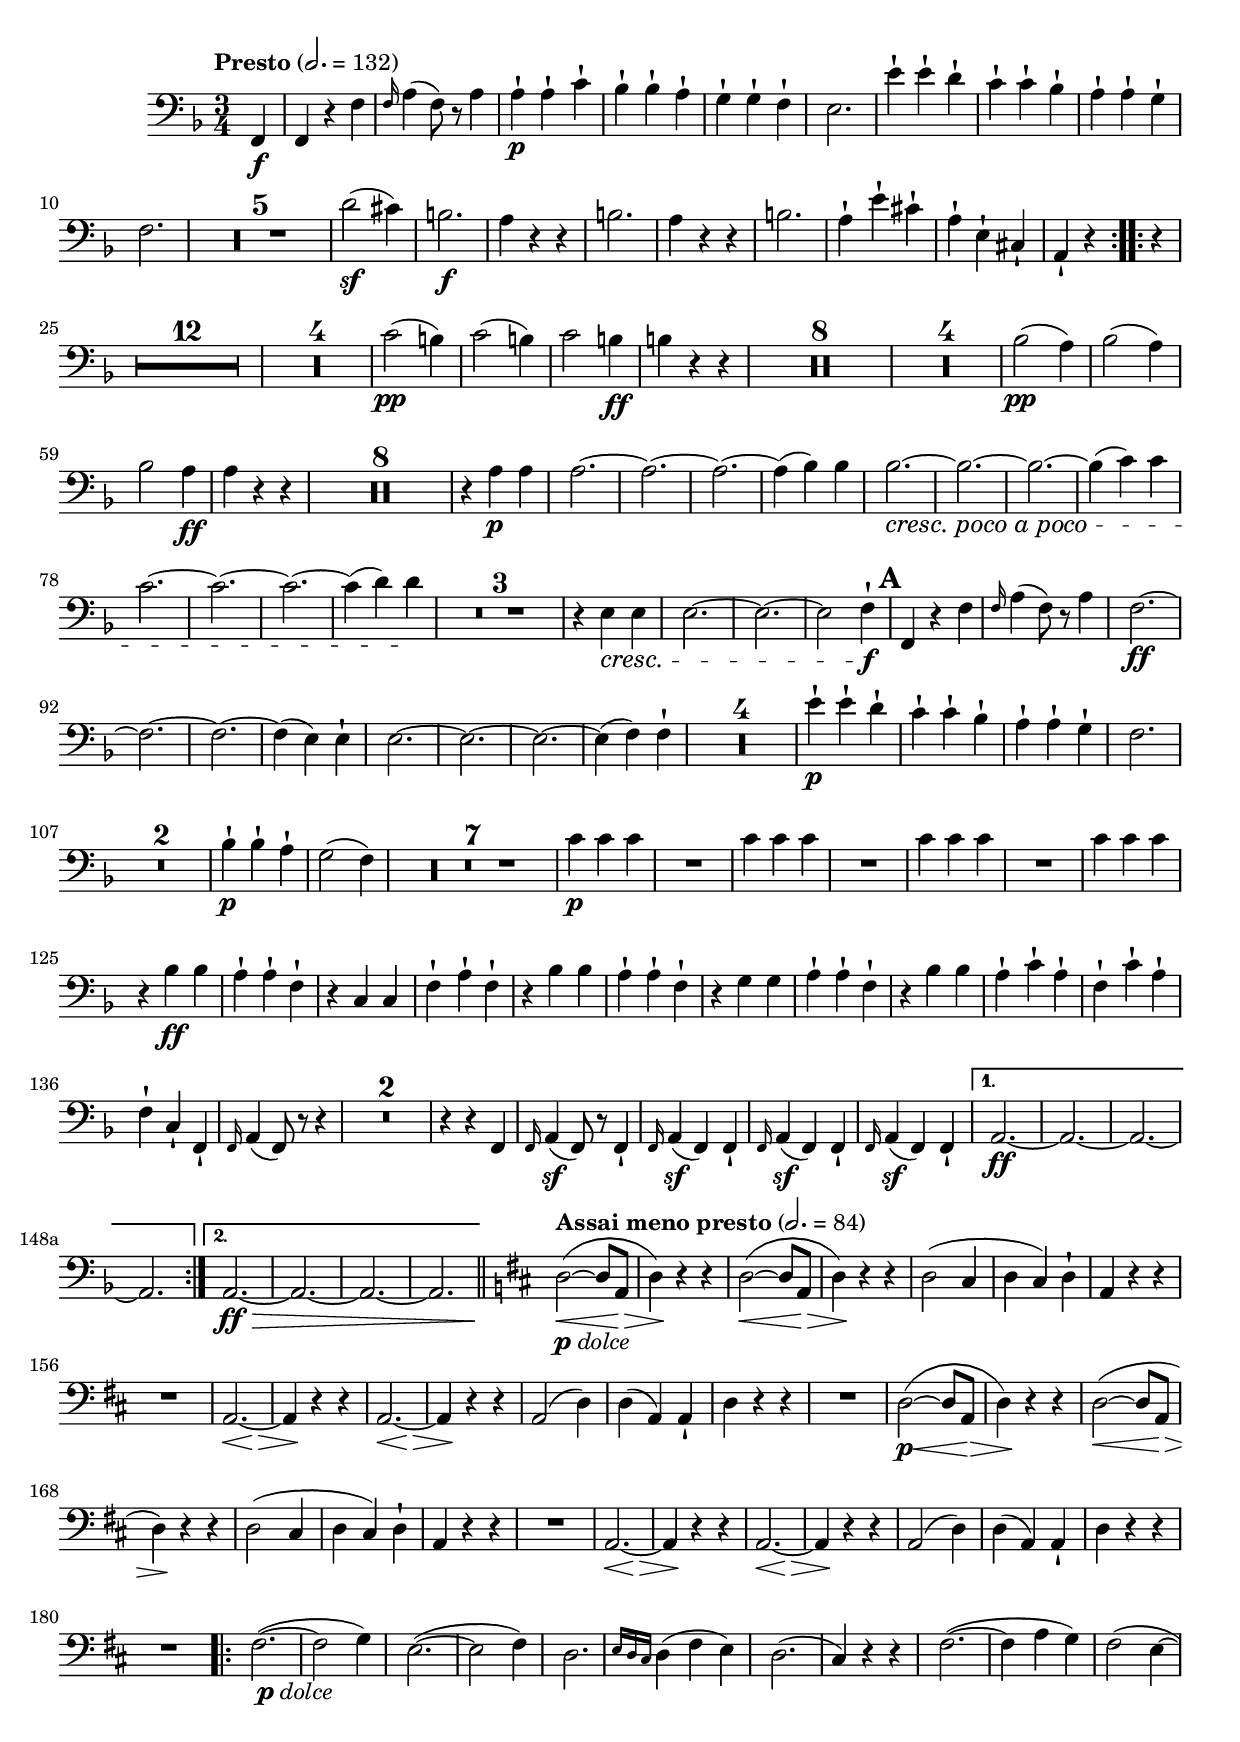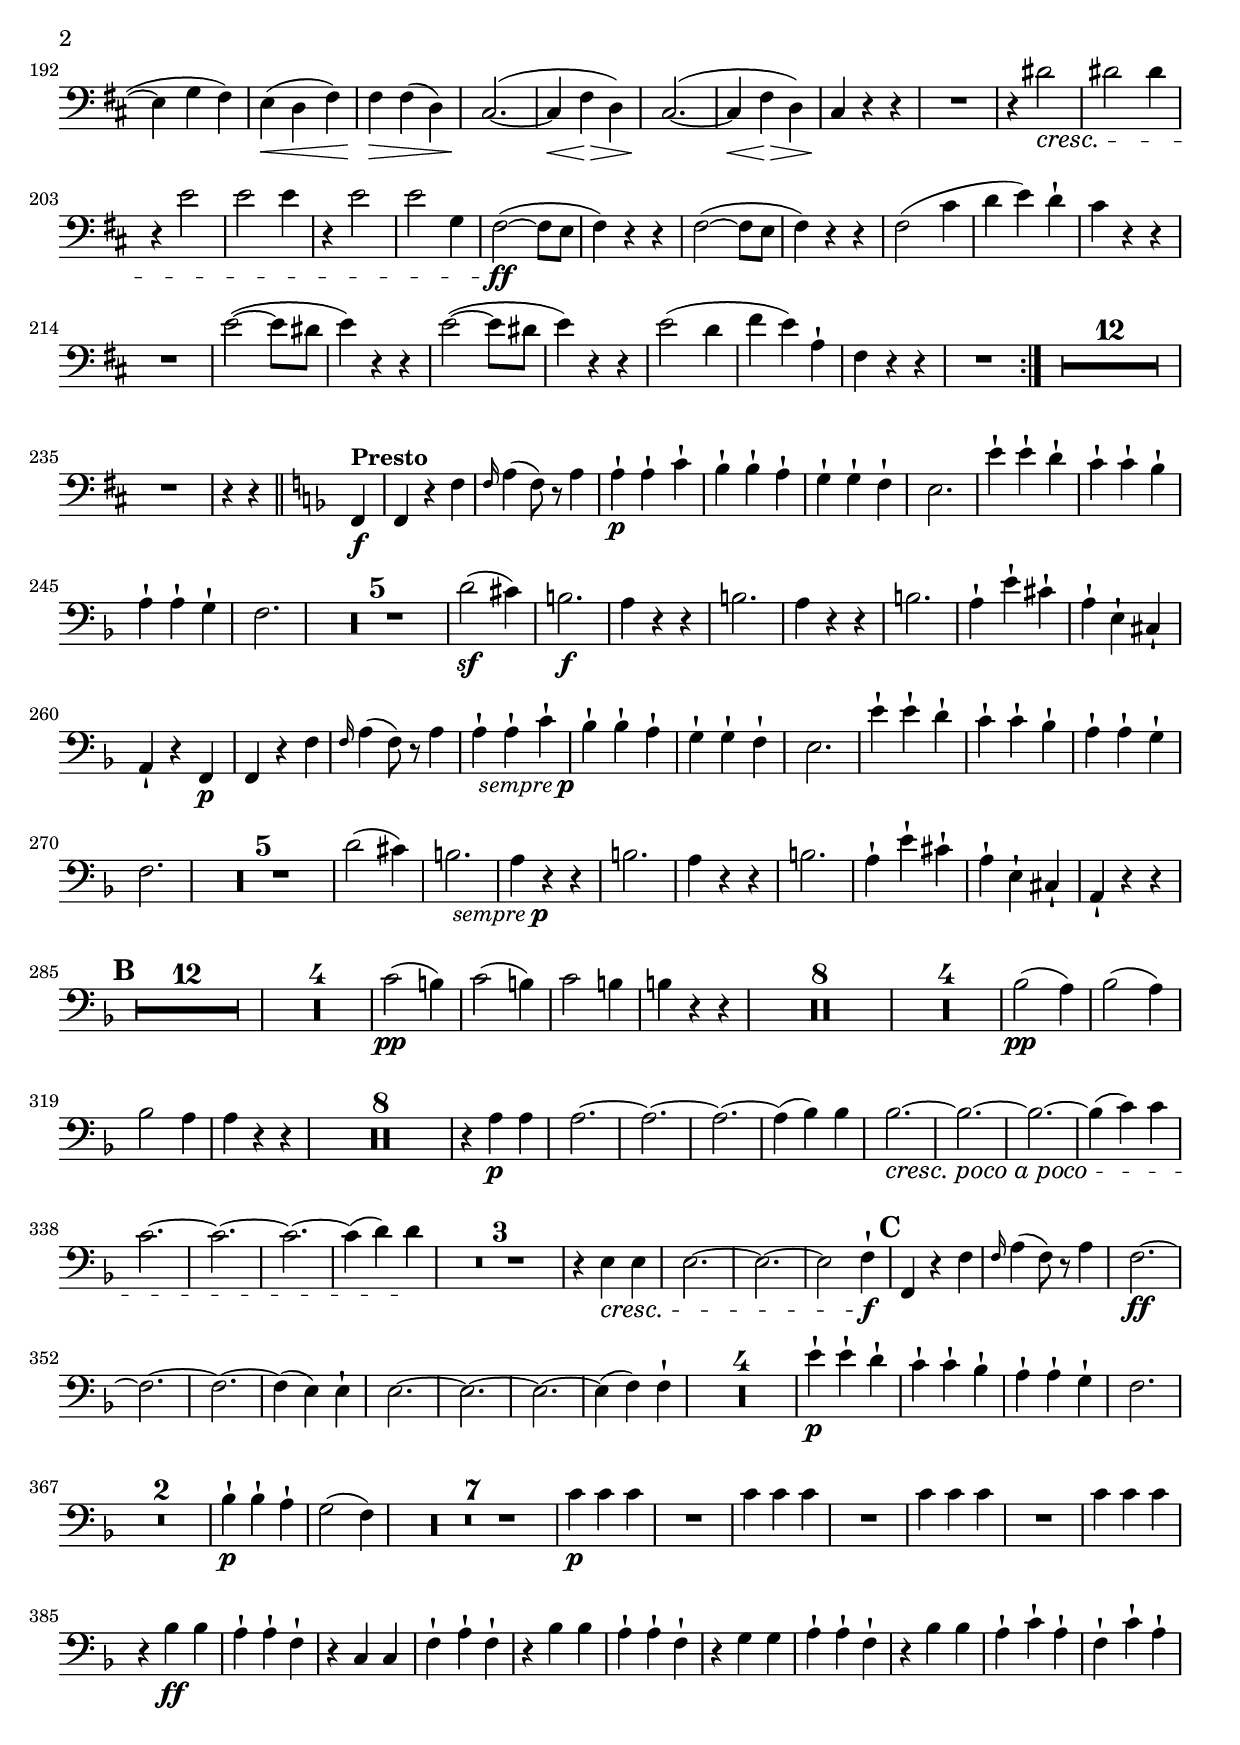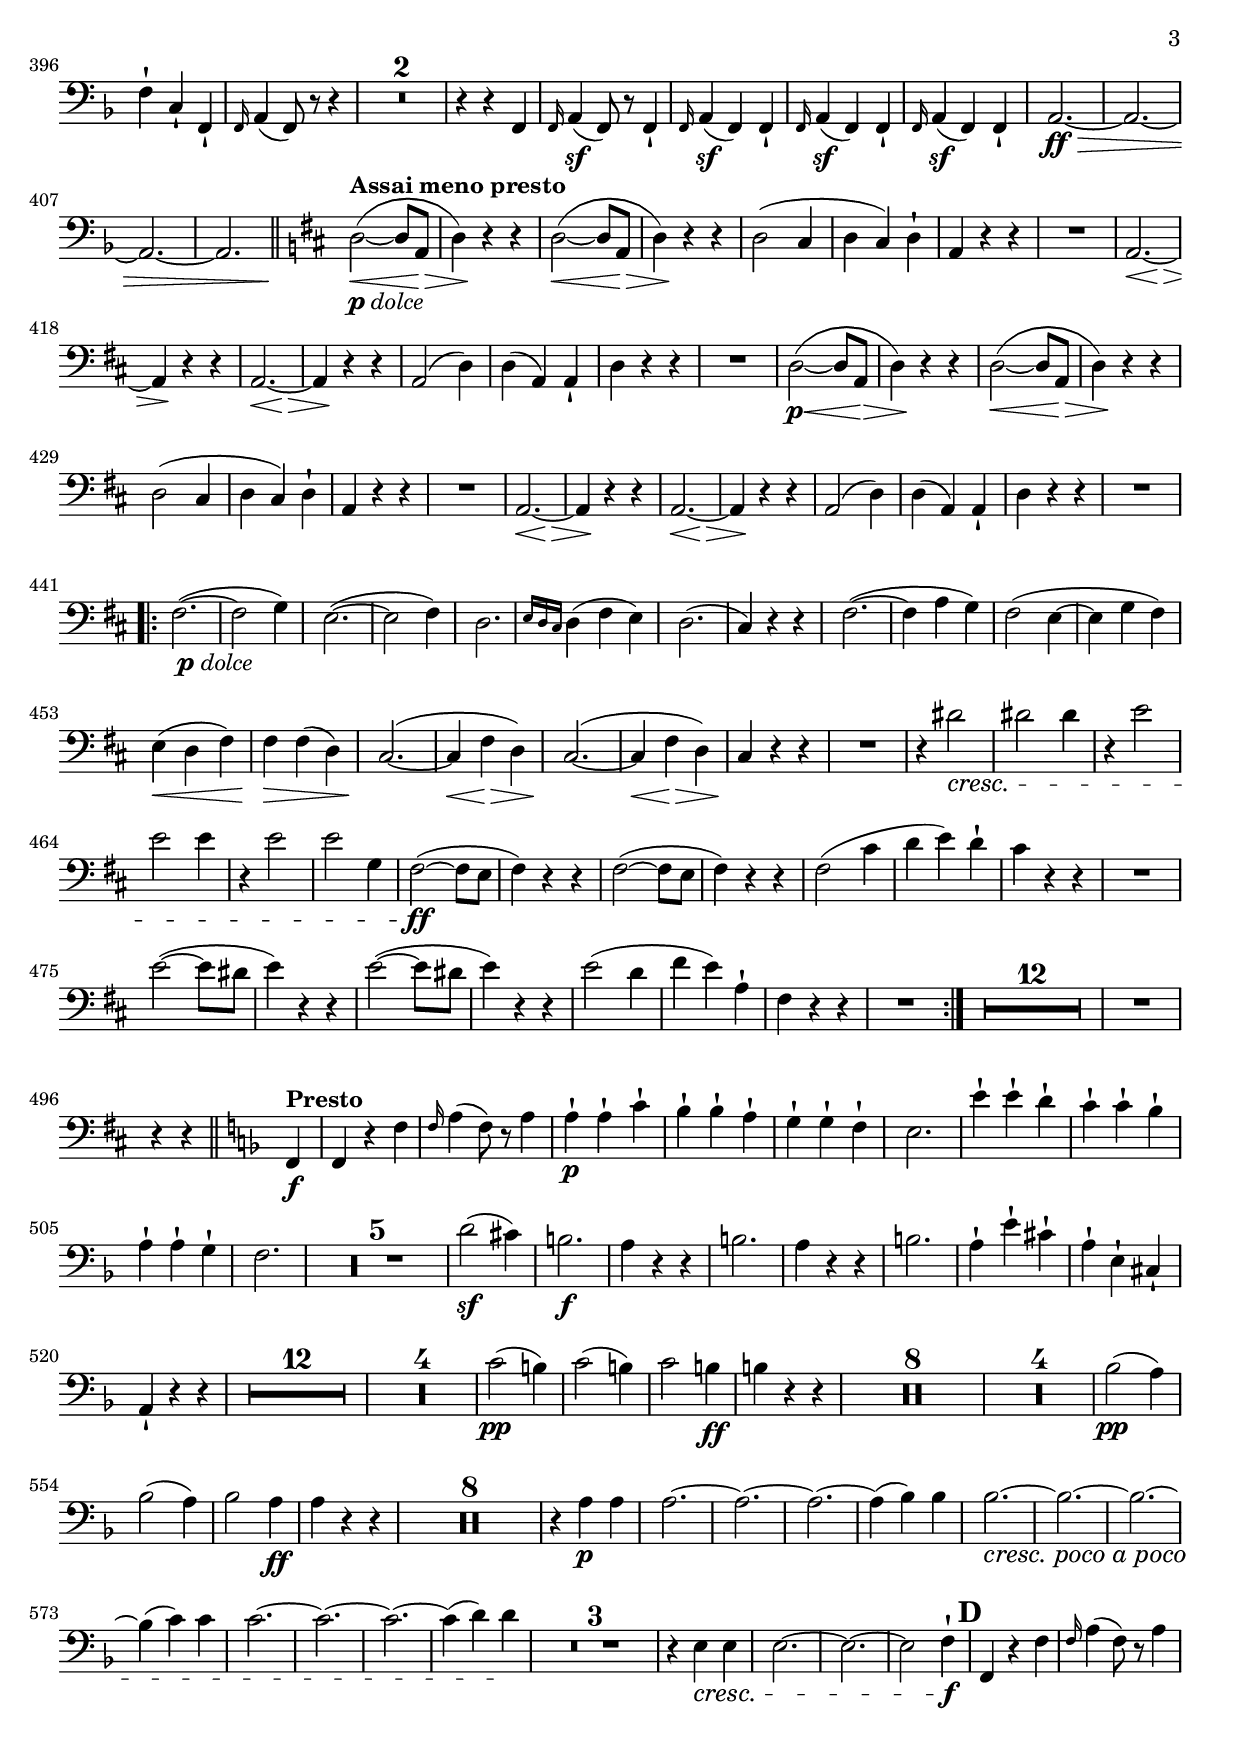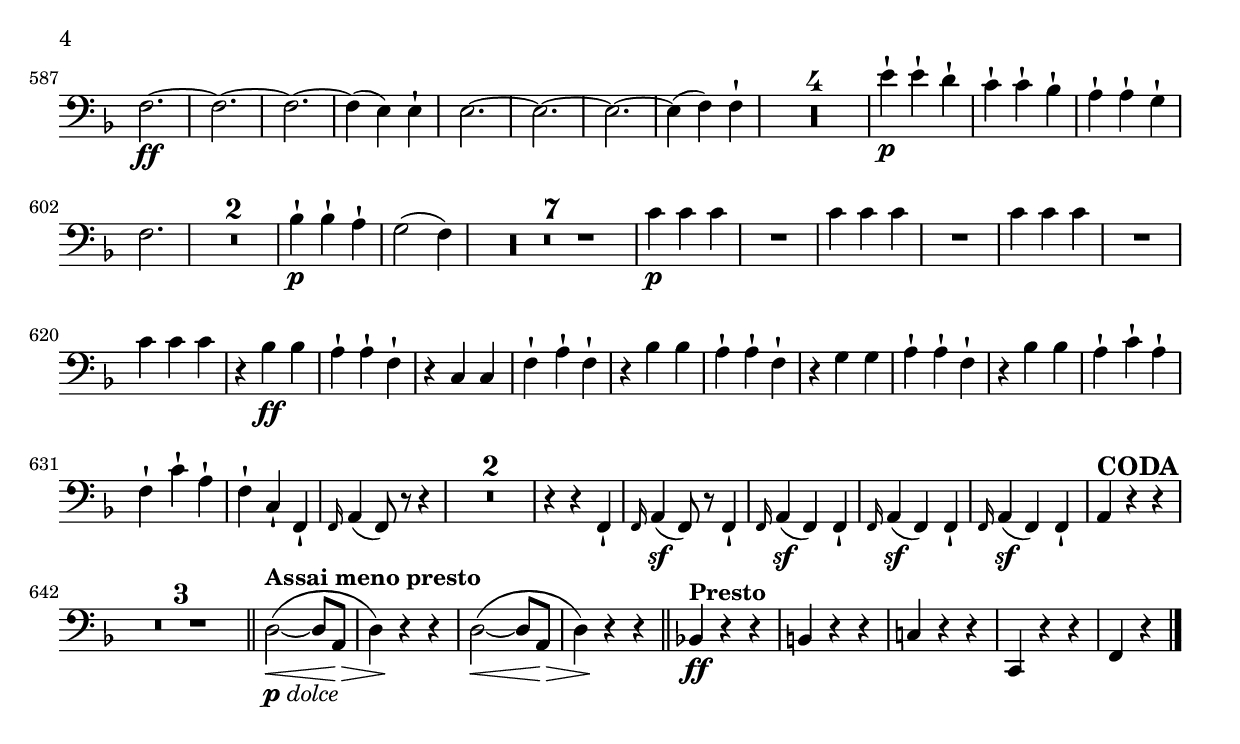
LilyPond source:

\version "2.24.3"

\version "2.24.3"

\include "../definitions.ly"

voicebeethovenHxmouvementDxbassonCxmd = \absolute {
	\include "../parametres.ly"
	\clef bass \time 3/4 \key f \major \tempo "Presto" 2.=132
	\repeat volta 2 {
		\partial 4 f,4 \f |
		f,4 r4 f4 |
		\grace{f16} a4( f8) r8 a4 |
		a4-! \p a4-! c'4-! |
		bes4-! bes4-! a4-! |
		g4-! g4-! f4-! |
		e2. |
		e'4-! e'4-! d'4-! |
		c'4-! c'4-! bes4-! |
		a4-! a4-! g4-! |
		f2. |
		R2.*5 |
		d'2( \sf cis'4) |
		b2. \f |
		a4 r4 r4 |
		b2. |
		a4 r4 r4 |
		b2. |
		a4-! e'4-! cis'4-! |
		a4-! e4-! cis4-! |
		a,4-! r4
	} \repeat volta 2 {
		r4 |
		R2.*12 |
		R2.*4 |
		c'2( \pp b4) |
		c'2( b4) |
		c'2 b4 \ff |
		b4 r4 r4 |
		R2.*8 |
		R2.*4 |
		bes2( \pp a4) |
		bes2( a4) |
		bes2 a4 \ff |
		a4 r4 r4 |
		R2.*8 |
		r4 a4 \p a4 |
		a2.~ |
		a2.~ |
		a2.~ |
		a4( bes4) bes4 |
		bes2.~ \crescpoco |
		bes2.~ |
		bes2.~ |
		bes4( c'4) c'4 |
		c'2.~ |
		c'2.~ |
		c'2.~ |
		c'4( d'4) d'4 \! |
		R2.*3 |
		r4 e4 \cresc e4 |
		e2.~ |
		e2.~ |
		e2 f4-! \f |
		\mark\default \barNumberCheck 89
		f,4 r4 f4 |
		\grace{f16} a4( f8) r8 a4 |
		f2.~ \ff |
		f2.~ |
		f2.~ |
		f4( e4) e4-! |
		e2.~ |
		e2.~ |
		e2.~ |
		e4( f4) f4-! |
		R2.*4 |
		e'4-! \p e'4-! d'4-! |
		c'4-! c'4-! bes4-! |
		a4-! a4-! g4-! |
		f2. |
		R2.*2 |
		bes4-! \p bes4-! a4-! |
		g2( f4) |
		R2.*7 |
		c'4 \p c'4 c'4 |
		R2. |
		c'4 c'4 c'4 |
		R2. |
		c'4 c'4 c'4 |
		R2. |
		c'4 c'4 c'4 |
		r4 bes4 \ff bes4 |
		a4-! a4-! f4-! |
		r4 c4 c4 |
		f4-! a4-! f4-! |
		r4 bes4 bes4 |
		a4-! a4-! f4-! |
		r4 g4 g4 |
		a4-! a4-! f4-! |
		r4 bes4 bes4 |
		a4-! c'4-! a4-! |
		f4-! c'4-! a4-! |
		f4-! c4-! f,4-! |
		\grace{f,16} a,4( f,8) r8 r4 |
		R2.*2 |
		r4 r4 f,4 |
		\grace{f,16} a,4( \sf f,8) r8 f,4-! |
		\grace{f,16} a,4( \sf f,4) f,4-! |
		\grace{f,16} a,4( \sf f,4) f,4-! |
		\grace{f,16} a,4( \sf f,4) f,4-! |
		\alternative{
			{
				a,2.~ \ff |
				a,2.~ |
				a,2.~ |
				a,2. |
			}{
				a,2.~ \ff \> |
				a,2.~ |
				a,2.~ |
				a,2. |
			}
		}
	} \section
	\key d \major \tempo "Assai meno presto" 2.=84
	d2(~ _\markup{\dynamic "p" \italic "dolce"} \< d8 a,8 \> |
	\after 8 \! d4) r4 r4 |
	d2(~ \< d8 a,8 \> |
	\after 8 \!d4) r4 r4 |
	d2( cis4 |
	d4 cis4) d4-! |
	a,4 r4 r4 |
	R2. |
	<>\< \after 2 \> a,2.~ |
	\after 8 \! a,4 r4 r4 |
	<>\< \after 2 \> a,2.~ |
	\after 8 \! a,4 r4 r4 |
	a,2( d4) |
	d4( a,4) a,4-! |
	d4 r4 r4 |
	R2. |
	\once\override Hairpin.bound-padding = #0.1 % p< moins moche.
	d2(~ \p \< d8 a,8 \> |
	\after 8 \! d4) r4 r4 |
	d2(~ \< d8 a,8 \> |
	\after 8 \! d4) r4 r4 |
	d2( cis4 |
	d4 cis4) d4-! |
	a,4 r4 r4 |
	R2. |
	<>\< \after 2 \> a,2.~ |
	\after 8 \! a,4 r4 r4 |
	<>\< \after 2 \> a,2.~ |
	\after 8 \! a,4 r4 r4 |
	a,2( d4) |
	d4( a,4) a,4-! |
	d4 r4 r4 |
	R2. |
	\repeat volta 2 {
		fis2.(~ \pdolce |
		fis2 g4) |
		e2.(~ |
		e2 fis4) |
		d2. |
		\grace{e16 d cis} d4( fis4 e4) |
		d2.( |
		cis4) r4 r4 |
		fis2.(~ |
		fis4 a4 g4) |
		fis2( e4~ |
		e4 g4 fis4) |
		e4( \< d4 fis4) |
		fis4 \> fis4( d4) |
		cis2.(~ \! |
		cis4 \< fis4 \> d4) |
		cis2.(~ \!  |
		cis4 \< fis4 \> d4) |
		cis4 \! r4 r4 |
		R2. |
		r4 dis'2 \cresc |
		dis'2 dis'4 |
		r4 e'2 |
		e'2 e'4 |
		r4 e'2 |
		e'2 g4 |
		fis2(~ \ff fis8 e8 |
		fis4) r4 r4 |
		fis2(~ fis8 e8 |
		fis4) r4 r4 |
		fis2( cis'4 |
		d'4 e'4) d'4-! |
		cis'4 r4 r4 |
		R2. |
		e'2(~ e'8 dis'8 |
		e'4) r4 r4 |
		e'2(~ e'8 dis'8 |
		e'4) r4 r4 |
		e'2( d'4 |
		fis'4 e'4) a4-! |
		fis4 r4 r4 |
		R2. |
	}
	R2.*12 |
	R2. |
	r4 r4 \section
	\key f \major \tempo "Presto"
	f,4 \f |
	f,4 r4 f4 |
	\grace{f16} a4( f8) r8 a4 |
	a4-! \p a4-! c'4-! |
	bes4-! bes4-! a4-! |
	g4-! g4-! f4-! |
	e2. |
	e'4-! e'4-! d'4-! |
	c'4-! c'4-! bes4-! |
	a4-! a4-! g4-! |
	f2. |
	R2.*5 |
	d'2( \sf cis'4) |
	b2. \f |
	a4 r4 r4 |
	b2. |
	a4 r4 r4 |
	b2. |
	a4-! e'4-! cis'4-! |
	a4-! e4-! cis4-! |
	a,4-! r4 f,4 \p |
	f,4 r4 f4 |
	\grace{f16} a4( f8) r8 a4 |
	a4-! \semprep a4-! c'4-! |
	bes4-! bes4-! a4-! |
	g4-! g4-! f4-! |
	e2. |
	e'4-! e'4-! d'4-! |
	c'4-! c'4-! bes4-! |
	a4-! a4-! g4-! |
	f2. |
	R2.*5 |
	d'2( cis'4) |
	b2. \semprep |
	a4 r4 r4 |
	b2. |
	a4 r4 r4 |
	b2. |
	a4-! e'4-! cis'4-! |
	a4-! e4-! cis4-! |
	a,4-! r4 r4 |
	\mark\default \barNumberCheck 285
	R2.*12 |
	R2.*4 |
	c'2( \pp b4) |
	c'2( b4) |
	c'2 b4 |
	b4 r4 r4 |
	R2.*8 |
	R2.*4 |
	bes2( \pp a4) |
	bes2( a4) |
	bes2 a4 |
	a4 r4 r4 |
	R2.*8 |
	r4 a4 \p a4 |
	a2.~ |
	a2.~ |
	a2.~ |
	a4( bes4) bes4 |
	bes2.~ \crescpoco |
	bes2.~ |
	bes2.~ |
	bes4( c'4) c'4 |
	c'2.~ |
	c'2.~ |
	c'2.~ |
	c'4( d'4) d'4 \! |
	R2.*3 |
	r4 e4 \cresc e4 |
	e2.~ |
	e2.~ |
	e2 f4-! \f | % pas de -! dans le manuscrit, mais c'est un copiste
	\mark\default \barNumberCheck 349
	f,4 r4 f4 |
	\grace{f16} a4( f8) r8 a4 |
	f2.~ \ff |
	f2.~ |
	f2.~ |
	f4( e4) e4-! |
	e2.~ |
	e2.~ |
	e2.~ |
	e4( f4) f4-! |
	R2.*4 |
	e'4-! \p e'4-! d'4-! |
	c'4-! c'4-! bes4-! |
	a4-! a4-! g4-! |
	f2. |
	R2.*2 |
	bes4-! \p bes4-! a4-! |
	g2( f4) |
	R2.*7 |
	c'4 \p c'4 c'4 |
	R2. |
	c'4 c'4 c'4 |
	R2. |
	c'4 c'4 c'4 |
	R2. |
	c'4 c'4 c'4 |
	r4 bes4 \ff bes4 |
	a4-! a4-! f4-! |
	r4 c4 c4 |
	f4-! a4-! f4-! |
	r4 bes4 bes4 |
	a4-! a4-! f4-! |
	r4 g4 g4 |
	a4-! a4-! f4-! |
	r4 bes4 bes4 |
	a4-! c'4-! a4-! |
	f4-! c'4-! a4-! |
	f4-! c4-! f,4-! |
	\grace{f,16} a,4( f,8) r8 r4 |
	R2.*2 |
	r4 r4 f,4 |
	\grace{f,16} a,4( \sf f,8) r8 f,4-! |
	\grace{f,16} a,4( \sf f,4) f,4-! |
	\grace{f,16} a,4( \sf f,4) f,4-! |
	\grace{f,16} a,4( \sf f,4) f,4-! |
	a,2.~ \ff \> |
	a,2.~ |
	a,2.~ |
	a,2. | \section
	\key d \major \tempo "Assai meno presto"
	d2(~ _\markup{\dynamic "p" \italic "dolce"} \< d8 a,8 \> |
	\after 8 \! d4) r4 r4 |
	d2(~ \< d8 a,8 \> |
	\after 8 \! d4) r4 r4 |
	d2( cis4 |
	d4 cis4) d4-! |
	a,4 r4 r4 |
	R2. |
	<>\< \after 2 \> a,2.~ |
	\after 8 \! a,4 r4 r4 |
	<>\< \after 2 \> a,2.~ |
	\after 8 \! a,4 r4 r4 |
	a,2( d4) |
	d4( a,4) a,4-! |
	d4 r4 r4 |
	R2. |
	\once\override Hairpin.bound-padding = #0.1 % p< moins moche.
	d2(~ \p \< d8 a,8 \> |
	\after 8 \! d4) r4 r4 |
	d2(~ \< d8 a,8 \> |
	\after 8 \! d4) r4 r4 |
	d2( cis4 |
	d4 cis4) d4-! |
	a,4 r4 r4 |
	R2. |
	<>\< \after 2 \> a,2.~ |
	\after 8 \! a,4 r4 r4 |
	<>\< \after 2 \> a,2.~ |
	\after 8 \! a,4 r4 r4 |
	a,2( d4) |
	d4( a,4) a,4-! |
	d4 r4 r4 |
	R2. |
	\repeat volta 2 {
		fis2.(~ \pdolce |
		fis2 g4) |
		e2.(~ |
		e2 fis4) |
		d2. |
		\grace{e16 d cis} d4( fis4 e4) |
		d2.( |
		cis4) r4 r4 |
		fis2.(~ |
		fis4 a4 g4) |
		fis2( e4~ |
		e4 g4 fis4) |
		e4( \< d4 fis4) |
		fis4 \> fis4( d4) |
		cis2.(~ \! |
		cis4 \< fis4 \> d4) |
		cis2.(~ \! |
		cis4 \< fis4 \> d4) |
		cis4 \! r4 r4 |
		R2. |
		r4 dis'2 \cresc |
		dis'2 dis'4 |
		r4 e'2 |
		e'2 e'4 |
		r4 e'2 |
		e'2 g4 |
		fis2(~ \ff fis8 e8 |
		fis4) r4 r4 |
		fis2(~ fis8 e8 |
		fis4) r4 r4 |
		fis2( cis'4 |
		d'4 e'4) d'4-! |
		cis'4 r4 r4 |
		R2. |
		e'2(~ e'8 dis'8 |
		e'4) r4 r4 |
		e'2(~ e'8 dis'8 |
		e'4) r4 r4 |
		e'2( d'4 |
		fis'4 e'4) a4-! |
		fis4 r4 r4 |
		R2. |
	}
	R2.*12 |
	R2. |
	r4 r4 \section
	\key f \major \tempo "Presto"
	f,4 \f |
	f,4 r4 f4 |
	\grace{f16} a4( f8) r8 a4 |
	a4-! \p a4-! c'4-! |
	bes4-! bes4-! a4-! |
	g4-! g4-! f4-! |
	e2. |
	e'4-! e'4-! d'4-! |
	c'4-! c'4-! bes4-! |
	a4-! a4-! g4-! |
	f2. |
	R2.*5 |
	d'2( \sf cis'4) |
	b2. \f |
	a4 r4 r4 |
	b2. |
	a4 r4 r4 |
	b2. |
	a4-! e'4-! cis'4-! |
	a4-! e4-! cis4-! |
	a,4-! r4 r4 |
	R2.*12 |
	R2.*4 |
	c'2( \pp b4) |
	c'2( b4) |
	c'2 b4 \ff |
	b4 r4 r4 |
	R2.*8 |
	R2.*4 |
	bes2( \pp a4) |
	bes2( a4) |
	bes2 a4 \ff |
	a4 r4 r4 |
	R2.*8 |
	r4 a4 \p a4 |
	a2.~ |
	a2.~ |
	a2.~ |
	a4( bes4) bes4 |
	bes2.~ \crescpoco |
	bes2.~ |
	bes2.~ |
	bes4( c'4) c'4 |
	c'2.~ |
	c'2.~ |
	c'2.~ |
	c'4( d'4) d'4 \! |
	R2.*3 |
	r4 e4 \cresc e4 |
	e2.~ |
	e2.~ |
	e2 f4-! \f |
	\mark\default \barNumberCheck 585
	f,4 r4 f4 |
	\grace{f16} a4( f8) r8 a4 |
	f2.~ \ff |
	f2.~ |
	f2.~ |
	f4( e4) e4-! |
	e2.~ |
	e2.~ |
	e2.~ |
	e4( f4) f4-! |
	R2.*4 |
	e'4-! \p e'4-! d'4-! |
	c'4-! c'4-! bes4-! |
	a4-! a4-! g4-! |
	f2. |
	R2.*2 |
	bes4-! \p bes4-! a4-! |
	g2( f4) |
	R2.*7 |
	c'4 \p c'4 c'4 |
	R2. |
	c'4 c'4 c'4 |
	R2. |
	c'4 c'4 c'4 |
	R2. |
	c'4 c'4 c'4 |
	r4 bes4 \ff bes4 |
	a4-! a4-! f4-! |
	r4 c4 c4 |
	f4-! a4-! f4-! |
	r4 bes4 bes4 |
	a4-! a4-! f4-! |
	r4 g4 g4 |
	a4-! a4-! f4-! |
	r4 bes4 bes4 |
	a4-! c'4-! a4-! |
	f4-! c'4-! a4-! |
	f4-! c4-! f,4-! |
	\grace{f,16} a,4( f,8) r8 r4 |
	R2.*2 |
	r4 r4 f,4-! |
	\grace{f,16} a,4( \sf f,8) r8 f,4-! |
	\grace{f,16} a,4( \sf f,4) f,4-! |
	\grace{f,16} a,4( \sf f,4) f,4-! |
	\grace{f,16} a,4( \sf f,4) f,4-! |
	a,4^\markup{\large \bold "CODA"} r4 r4 |
	R2.*3 | \section
	\tempo "Assai meno presto"
	d2(~ _\markup{\dynamic "p" \italic "dolce"} \< d8 a,8 \> |
	\after 8 \! d4) r4 r4 |
	d2(~ \< d8 a,8 \> |
	\after 8 \! d4) r4 r4 | \section
	\tempo "Presto"
	bes,!4 \ff r4 r4 |
	b,4 r4 r4 |
	c!4 r4 r4 |
	c,4 r4 r4 |
	\partial 2 f,4 r4 | \fine
}


\score {
	\new Staff \voicebeethovenHxmouvementDxbassonCxmd
	\layout { }
}
